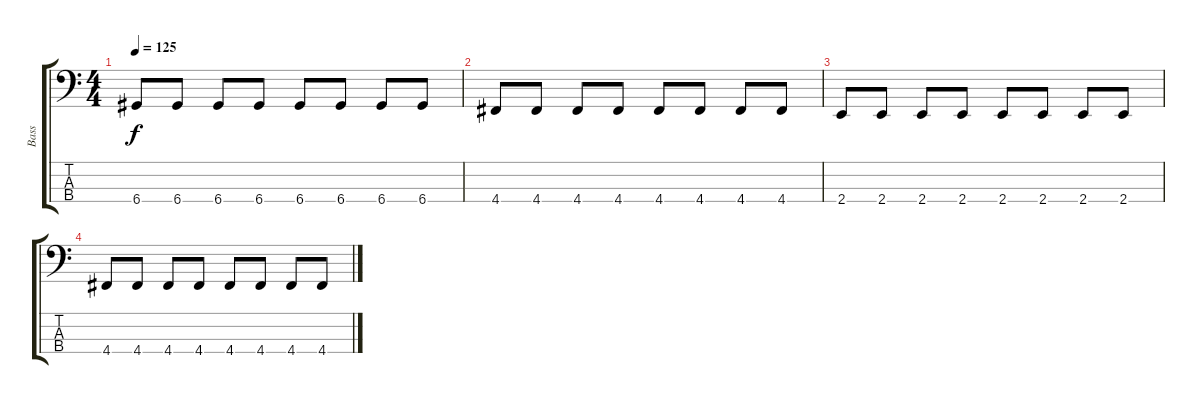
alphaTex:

\track ("Bass" "Bass") {instrument electricbassfinger}
\staff {score tabs}
\tuning (G2 D2 A1 D1) {hide}
\ts (4 4)
\tempo 125
\clef f4
\ks c
6.4.8{dy f} 6.4.8 6.4.8 6.4.8 6.4.8 6.4.8 6.4.8 6.4.8 |
4.4.8 4.4.8 4.4.8 4.4.8 4.4.8 4.4.8 4.4.8 4.4.8 |
2.4.8 2.4.8 2.4.8 2.4.8 2.4.8 2.4.8 2.4.8 2.4.8 |
4.4.8 4.4.8 4.4.8 4.4.8 4.4.8 4.4.8 4.4.8 4.4.8
